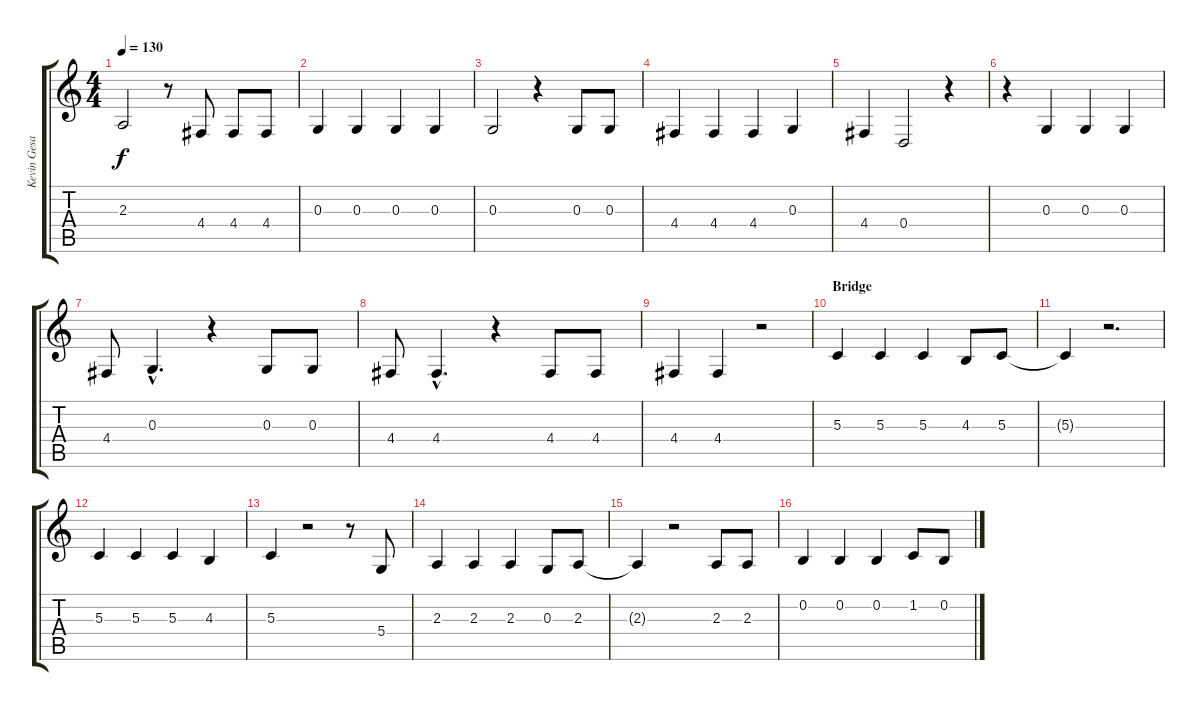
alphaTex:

\track ("Kevin Gesang" "Kevin Gesa") {instrument tenorsax}
\staff {score tabs}
\tuning (E4 B3 G3 D3 A2 E2) {hide}
\ts (4 4)
\tempo 130
\clef g2
\ks c
2.3.2{dy f} r.8 4.4.8 4.4.8 4.4.8 |
0.3.4 0.3.4 0.3.4 0.3.4 |
0.3.2 r.4 0.3.8 0.3.8 |
4.4.4 4.4.4 4.4.4 0.3.4 |
4.4.4 0.4.2 r.4 |
r.4 0.3.4 0.3.4 0.3.4 |
4.4.8 0.3{hac}.4{d} r.4 0.3.8 0.3.8 |
4.4.8 4.4{hac}.4{d} r.4 4.4.8 4.4.8 |
4.4.4 4.4.4 r.2 |
\section ("" "Bridge")
5.3.4 5.3.4 5.3.4 4.3.8 5.3.8 |
5.3{t}.4 r.2{d} |
5.3.4 5.3.4 5.3.4 4.3.4 |
5.3.4 r.2 r.8 5.4.8 |
2.3.4 2.3.4 2.3.4 0.3.8 2.3.8 |
2.3{t}.4 r.2 2.3.8 2.3.8 |
0.2.4 0.2.4 0.2.4 1.2.8 0.2.8
